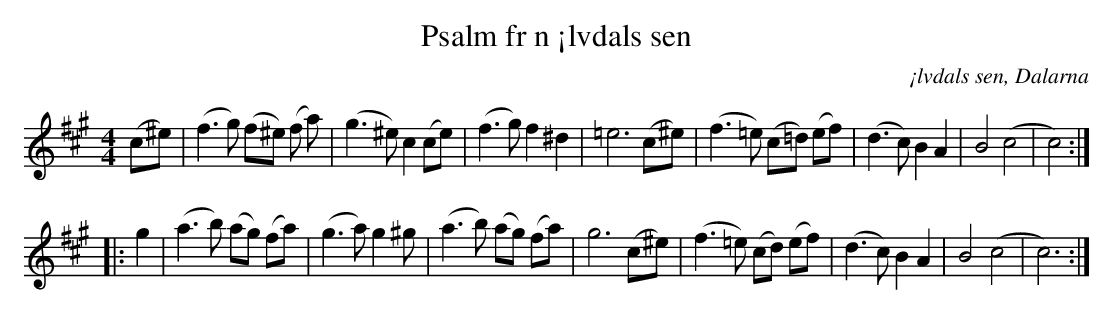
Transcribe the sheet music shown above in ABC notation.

X:1
T:Psalm fr n ¡lvdals sen
O:¡lvdals sen, Dalarna
M:4/4
L:1/8
K:A
 (c^e) | (f3 g) (f^e) (f a) | (g3 ^e) c2 (ce) | (f3 g) f2 ^d2 | =e6 (c^e) | (f3=e) (c=d) (ef) | (d3c) B2 A2 | B4(c4 | c4) :|]
|: g2 | (a3b) (ag) (fa) | (g3a) g2 ^g | (a3 b) (ag) (fa) | g6 (c^e) | (f3 =e) (cd) (ef) | (d3 c) B2 A2 | B4 (c4| c6) :|]
